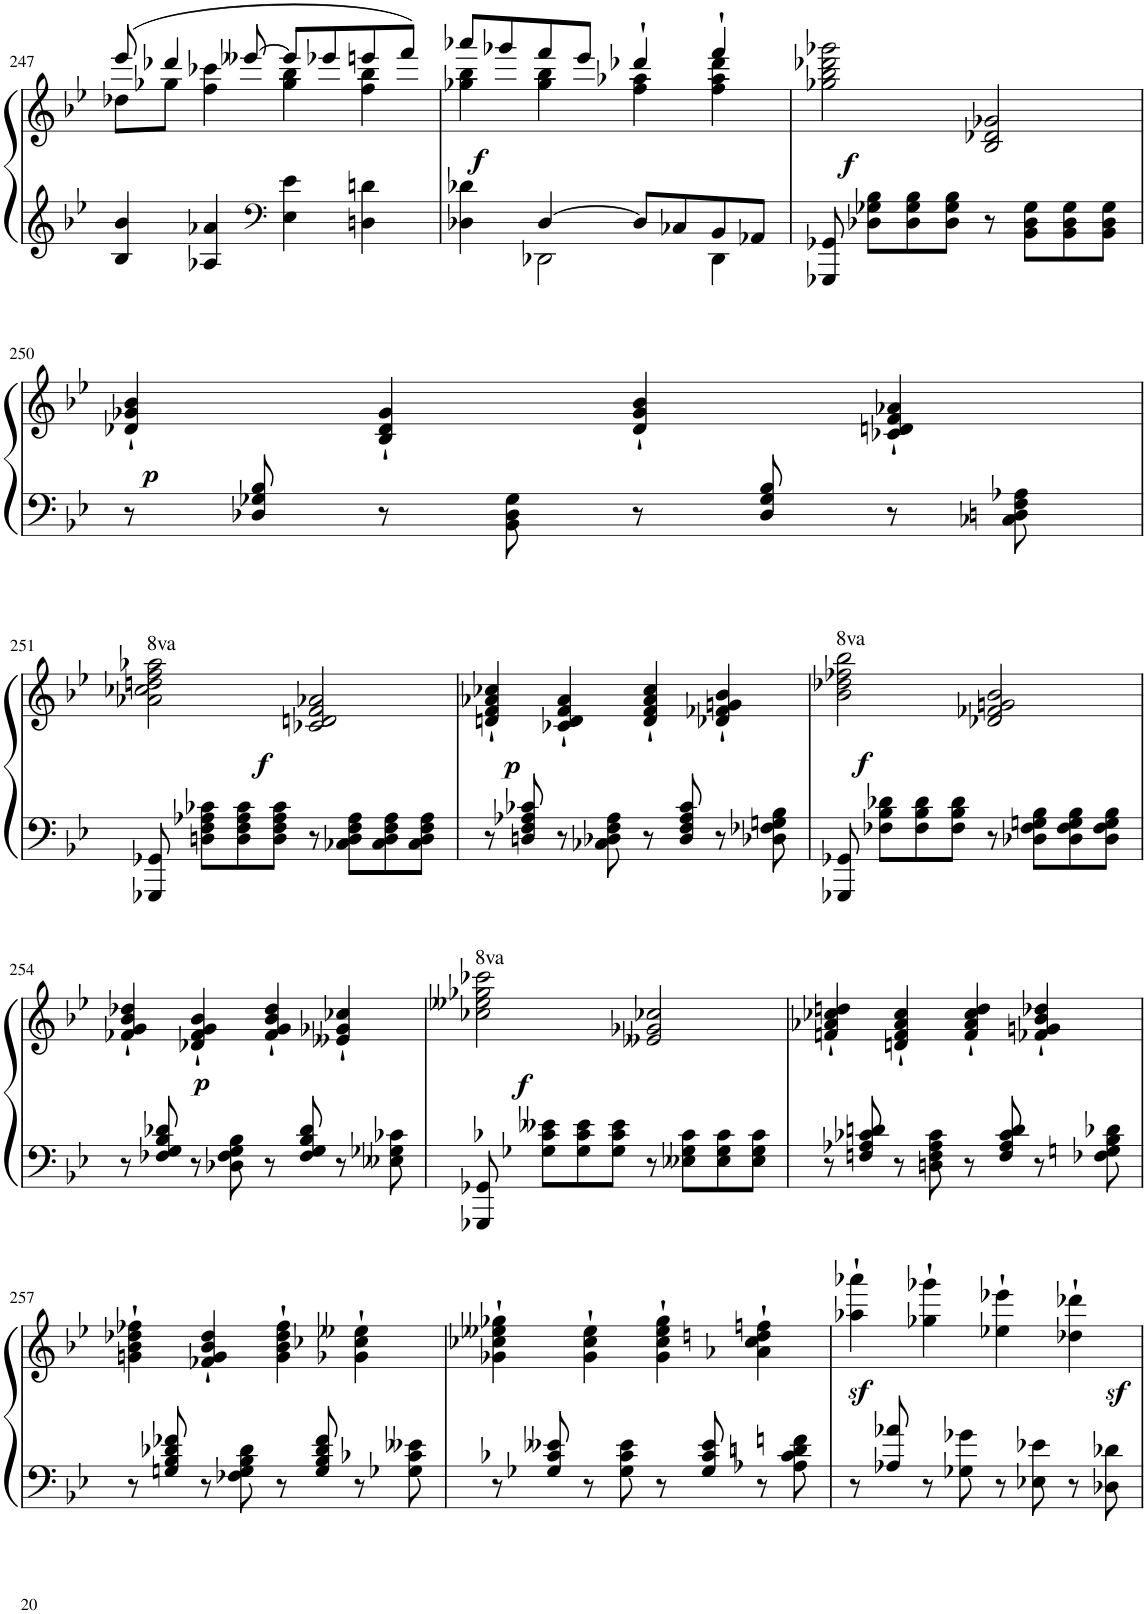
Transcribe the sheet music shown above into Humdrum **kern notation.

**kern	**kern	**dynam
*part1	*part1	*part1
*staff2	*staff1	*staff1/2
*I"Piano	*	*
*I'Pno	*	*
!!LO:PB:g=z
*clefG2	*clefG2	*
*k[b-e-]	*k[b-e-]	*
*M4/4	*M4/4	*
*met(c|)	*met(c|)	*
=247	=247	=247
*	*^	*
4B-/ 4b-/	(8eee-/	8dd-X\L	.
.	4ddd-X/	8gg-X\J	.
4A-X/ 4a-X/	.	4ff\ 4ccc-X\	.
.	[8eee--X/	.	.
*clefF4	*	*	*
4E-\ 4e-\	8eee--/L]	4gg-\ 4bb-\	.
.	8eee-X/	.	.
4Dn\ 4dn\	8eeen/	4ff\ 4bb-\	.
.	8fff/J)	.	.
=248	=248	=248	=248
*^	*	*	*
!	!	!	!	!LO:DY:b
4D-X\ 4d-X\	4ryy	8aaa-X/L	4gg-X\ 4bb-\	f
.	.	8ggg-X/	.	.
[4D-/	2DD-X\	8fff/	4gg-\ 4bb-\	.
.	.	8eee-/J	.	.
8D-/L]	.	4ddd-X'`/	4ff\' 4aa-X\'	.
8C-X/	.	.	.	.
8BB-/	4DD-\	4fff'`/	4ff\' 4aa-\' 4ddd-\'	.
8AA-X/J	.	.	.	.
*v	*v	*	*	*
*	*v	*v	*
=249	=249	=249
!	!	!LO:DY:b
8GGG-X/ 8GG-X/	2gg-X\ 2bb-\ 2ddd-X\ 2ggg-X\	f
8D-X\ 8G-X\ 8B-\L	.	.
8D-\ 8G-\ 8B-\	.	.
8D-\ 8G-\ 8B-\J	.	.
8r	2B-/ 2d-X/ 2g-X/	.
8BB-\ 8D-\ 8G-\L	.	.
8BB-\ 8D-\ 8G-\	.	.
8BB-\ 8D-\ 8G-\J	.	.
!!LO:LB:g=z
=250	=250	=250
*^	*	*
!	!	!	!LO:DY:b
8r	8ryy	4d-X/'` 4g-X/'` 4b-/'`	p
8ryy	8D-X/ 8G-X/ 8B-/	.	.
8r	8ryy	4B-/'` 4d-/'` 4g-/'`	.
8ryy	8BB-\ 8D-\ 8G-\	.	.
8r	8ryy	4d-/'` 4g-/'` 4b-/'`	.
8ryy	8D-/ 8G-/ 8B-/	.	.
8r	8ryy	4c-X/'` 4dn/'` 4f/'` 4a-X/'`	.
8ryy	8C-X\ 8Dn\ 8F\ 8A-X\	.	.
*v	*v	*	*
!!LO:LB:g=z
=251	=251	=251
*	*8va	*
*^	*	*
!	!	!	!LO:DY:b
*v	*v	*	*
8GGG-X/ 8GG-X/	2aa-X\ 2ccc-X\ 2dddn\ 2fff\ 2aaa-X\	f
8Dn\ 8F\ 8A-X\ 8c-X\L	.	.
8D\ 8F\ 8A-\ 8c-\	.	.
8D\ 8F\ 8A-\ 8c-\J	.	.
*	*X8va	*
8r	2c-X/ 2dn/ 2f/ 2a-X/	.
8C-X\ 8D\ 8F\ 8A-\L	.	.
8C-\ 8D\ 8F\ 8A-\	.	.
8C-\ 8D\ 8F\ 8A-\J	.	.
=252	=252	=252
*^	*	*
!	!	!	!LO:DY:b
8r	8ryy	4dn/'` 4f/'` 4a-X/'` 4cc-X/'`	p
8ryy	8Dn/ 8F/ 8A-X/ 8c-X/	.	.
8r	8ryy	4c-X/'` 4d/'` 4f/'` 4a-/'`	.
8ryy	8C-X\ 8D-X\ 8F\ 8A-\	.	.
8r	8ryy	4d/'` 4f/'` 4a-/'` 4cc-/'`	.
8ryy	8D-/ 8F/ 8A-/ 8c-/	.	.
8r	8ryy	4d-X/'` 4f-X/'` 4gn/'` 4b-/'`	.
8ryy	8D-X\ 8F-X\ 8Gn\ 8B-\	.	.
*v	*v	*	*
=253	=253	=253
*	*8va	*
*^	*	*
!	!	!	!LO:DY:b
*v	*v	*	*
8GGG-X/ 8GG-X/	2bb-\ 2ddd-X\ 2fff-X\ 2bbb-\	f
8F-X\ 8B-\ 8d-X\L	.	.
8F-\ 8B-\ 8d-\	.	.
8F-\ 8B-\ 8d-\J	.	.
*	*X8va	*
8r	2d-X/ 2f-X/ 2gn/ 2b-/	.
8D-X\ 8F-\ 8Gn\ 8B-\L	.	.
8D-\ 8F-\ 8G\ 8B-\	.	.
8D-\ 8F-\ 8G\ 8B-\J	.	.
!!LO:LB:g=z
=254	=254	=254
*^	*	*
!	!	!	!LO:DY:b
8r	8ryy	4f-X/'` 4g/'` 4b-/'` 4dd-X/'`	p
8ryy	8F-X/ 8G/ 8B-/ 8d-X/	.	.
8r	8ryy	4d-X/'` 4f-/'` 4g/'` 4b-/'`	.
8ryy	8D-X\ 8F-\ 8G\ 8B-\	.	.
8r	8ryy	4f-/'` 4g/'` 4b-/'` 4dd-/'`	.
8ryy	8F-/ 8G/ 8B-/ 8d-/	.	.
8r	8ryy	4e--X/'` 4g-X/'` 4cc-X/'`	.
8ryy	8E--X\ 8G-X\ 8c-X\	.	.
*v	*v	*	*
=255	=255	=255
*	*8va	*
*^	*	*
!	!	!	!LO:DY:b
*v	*v	*	*
8GGG-X/ 8GG-X/	2ccc-X\ 2eee--X\ 2ggg-X\ 2cccc-X\	f
8G-X\ 8c-X\ 8e--X\L	.	.
8G-\ 8c-\ 8e--\	.	.
8G-\ 8c-\ 8e--\J	.	.
*	*X8va	*
8r	2e--X/ 2g-X/ 2cc-X/	.
8E--X\ 8G-\ 8c-\L	.	.
8E--\ 8G-\ 8c-\	.	.
8E--\ 8G-\ 8c-\J	.	.
=256	=256	=256
*^	*	*
8r	8ryy	4fn/'` 4a-X/'` 4cc-X/'` 4ddn/'`	.
8ryy	8Fn/ 8A-X/ 8c-X/ 8dn/	.	.
8r	8ryy	4dn/'` 4f/'` 4a-/'` 4cc-/'`	.
8ryy	8Dn\ 8F\ 8A-\ 8c-\	.	.
8r	8ryy	4f/'` 4a-/'` 4cc-/'` 4dd/'`	.
8ryy	8F/ 8A-/ 8c-/ 8d/	.	.
8r	8ryy	4f-X/'` 4gn/'` 4b-/'` 4dd-X/'`	.
8ryy	8F-X\ 8Gn\ 8B-\ 8d-X\	.	.
!!LO:LB:g=z
=257	=257	=257	=257
8r	8ryy	4gn\'` 4b-\'` 4dd-X\'` 4ff-X\'`	.
8ryy	8Gn/ 8B-/ 8d-X/ 8f-X/	.	.
8r	8ryy	4f-X/'` 4g/'` 4b-/'` 4dd-/'`	.
8ryy	8F-X\ 8G\ 8B-\ 8d-\	.	.
8r	8ryy	4g\'` 4b-\'` 4dd-\'` 4ff-\'`	.
8ryy	8G/ 8B-/ 8d-/ 8f-/	.	.
8r	8ryy	4g-X\'` 4cc-X\'` 4ee--X\'`	.
8ryy	8G-X\ 8c-X\ 8e--X\	.	.
=258	=258	=258	=258
8r	8ryy	4g-X\'` 4cc-X\'` 4ee--X\'` 4gg-X\'`	.
8ryy	8G-X/ 8c-X/ 8e--X/	.	.
8r	8ryy	4g-\'` 4cc-\'` 4ee--\'`	.
8ryy	8G-\ 8c-\ 8e--\	.	.
8r	8ryy	4g-\'` 4cc-\'` 4ee--\'` 4gg-\'`	.
8ryy	8G-/ 8c-/ 8e--/	.	.
8r	8ryy	4a-X\'` 4cc-\'` 4ddn\'` 4ffn\'`	.
8ryy	8A-X\ 8c-\ 8dn\ 8fn\	.	.
=259	=259	=259	=259
8r	8ryy	4aa-X\z<'` 4aaa-X\z<'`	.
8ryy	8A-X/ 8a-X/	.	.
8r	8ryy	4gg-X\'` 4ggg-X\'`	.
8ryy	8G-X\ 8g-X\	.	.
8r	8ryy	4ee-X\z<'` 4eee-X\z<'`	.
8ryy	8E-X\ 8e-X\	.	.
8r	8ryy	4dd-X\'` 4ddd-X\'`	.
8ryy	8D-X\ 8d-X\	.	.
*v	*v	*	*
=	=	=
*-	*-	*-
